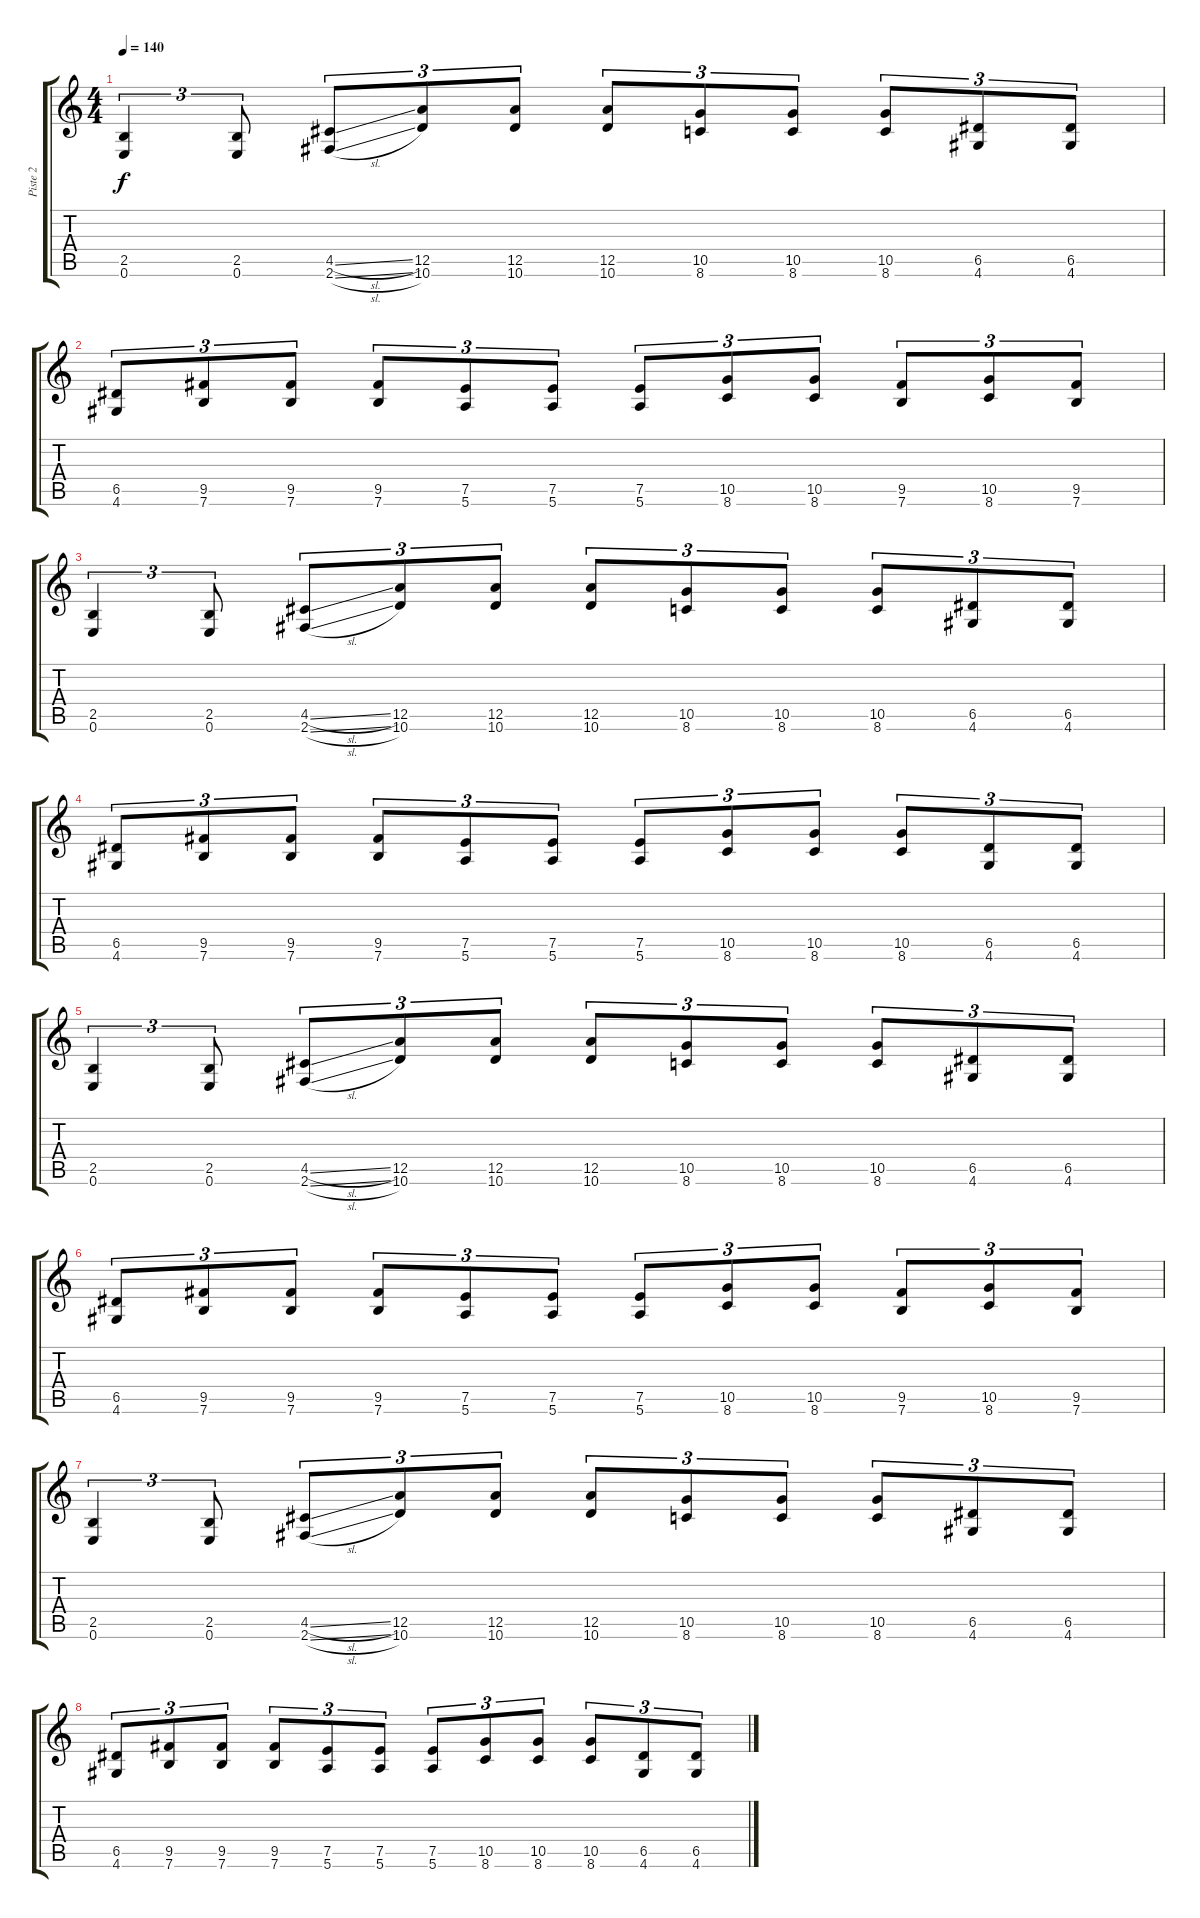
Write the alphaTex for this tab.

\track ("Piste 2" "Piste 2") {instrument overdrivenguitar}
\staff {score tabs}
\tuning (E4 B3 G3 D3 A2 E2) {hide}
\ts (4 4)
\tempo 140
\clef g2
\ks c
(2.5 0.6).4{tu (3 2) dy f} (2.5 0.6).8{tu (3 2)} (4.5{sl} 2.6{sl}).8{tu (3 2)} (12.5 10.6).8{tu (3 2)} (12.5 10.6).8{tu (3 2)} (12.5 10.6).8{tu (3 2)} (10.5 8.6).8{tu (3 2)} (10.5 8.6).8{tu (3 2)} (10.5 8.6).8{tu (3 2)} (6.5 4.6).8{tu (3 2)} (6.5 4.6).8{tu (3 2)} |
(6.5 4.6).8{tu (3 2)} (9.5 7.6).8{tu (3 2)} (9.5 7.6).8{tu (3 2)} (9.5 7.6).8{tu (3 2)} (7.5 5.6).8{tu (3 2)} (7.5 5.6).8{tu (3 2)} (7.5 5.6).8{tu (3 2)} (10.5 8.6).8{tu (3 2)} (10.5 8.6).8{tu (3 2)} (9.5 7.6).8{tu (3 2)} (10.5 8.6).8{tu (3 2)} (9.5 7.6).8{tu (3 2)} |
(2.5 0.6).4{tu (3 2)} (2.5 0.6).8{tu (3 2)} (4.5{sl} 2.6{sl}).8{tu (3 2)} (12.5 10.6).8{tu (3 2)} (12.5 10.6).8{tu (3 2)} (12.5 10.6).8{tu (3 2)} (10.5 8.6).8{tu (3 2)} (10.5 8.6).8{tu (3 2)} (10.5 8.6).8{tu (3 2)} (6.5 4.6).8{tu (3 2)} (6.5 4.6).8{tu (3 2)} |
(6.5 4.6).8{tu (3 2)} (9.5 7.6).8{tu (3 2)} (9.5 7.6).8{tu (3 2)} (9.5 7.6).8{tu (3 2)} (7.5 5.6).8{tu (3 2)} (7.5 5.6).8{tu (3 2)} (7.5 5.6).8{tu (3 2)} (10.5 8.6).8{tu (3 2)} (10.5 8.6).8{tu (3 2)} (10.5 8.6).8{tu (3 2)} (6.5 4.6).8{tu (3 2)} (6.5 4.6).8{tu (3 2)} |
(2.5 0.6).4{tu (3 2)} (2.5 0.6).8{tu (3 2)} (4.5{sl} 2.6{sl}).8{tu (3 2)} (12.5 10.6).8{tu (3 2)} (12.5 10.6).8{tu (3 2)} (12.5 10.6).8{tu (3 2)} (10.5 8.6).8{tu (3 2)} (10.5 8.6).8{tu (3 2)} (10.5 8.6).8{tu (3 2)} (6.5 4.6).8{tu (3 2)} (6.5 4.6).8{tu (3 2)} |
(6.5 4.6).8{tu (3 2)} (9.5 7.6).8{tu (3 2)} (9.5 7.6).8{tu (3 2)} (9.5 7.6).8{tu (3 2)} (7.5 5.6).8{tu (3 2)} (7.5 5.6).8{tu (3 2)} (7.5 5.6).8{tu (3 2)} (10.5 8.6).8{tu (3 2)} (10.5 8.6).8{tu (3 2)} (9.5 7.6).8{tu (3 2)} (10.5 8.6).8{tu (3 2)} (9.5 7.6).8{tu (3 2)} |
(2.5 0.6).4{tu (3 2)} (2.5 0.6).8{tu (3 2)} (4.5{sl} 2.6{sl}).8{tu (3 2)} (12.5 10.6).8{tu (3 2)} (12.5 10.6).8{tu (3 2)} (12.5 10.6).8{tu (3 2)} (10.5 8.6).8{tu (3 2)} (10.5 8.6).8{tu (3 2)} (10.5 8.6).8{tu (3 2)} (6.5 4.6).8{tu (3 2)} (6.5 4.6).8{tu (3 2)} |
(6.5 4.6).8{tu (3 2)} (9.5 7.6).8{tu (3 2)} (9.5 7.6).8{tu (3 2)} (9.5 7.6).8{tu (3 2)} (7.5 5.6).8{tu (3 2)} (7.5 5.6).8{tu (3 2)} (7.5 5.6).8{tu (3 2)} (10.5 8.6).8{tu (3 2)} (10.5 8.6).8{tu (3 2)} (10.5 8.6).8{tu (3 2)} (6.5 4.6).8{tu (3 2)} (6.5 4.6).8{tu (3 2)}
